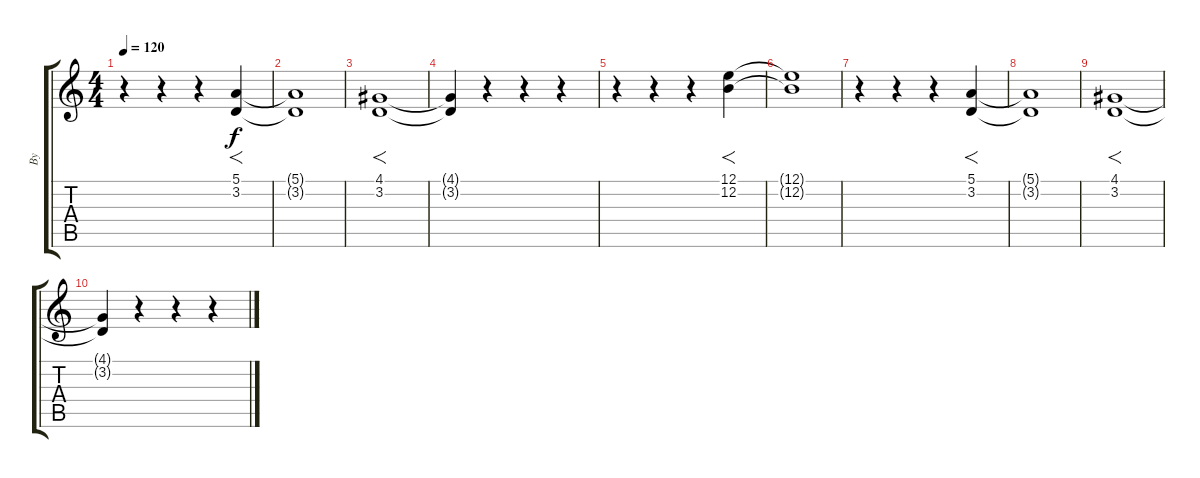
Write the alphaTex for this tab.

\track ("By" "By") {instrument tremolostrings}
\staff {score tabs}
\tuning (E4 B3 G3 D3 A2 E2) {hide}
\ts (4 4)
\tempo 120
\clef g2
\ks c
r.4{dy f} r.4 r.4 (5.1 3.2).4{f} |
(5.1{t} 3.2{t}).1 |
(4.1 3.2).1{f} |
(4.1{t} 3.2{t}).4 r.4 r.4 r.4 |
r.4 r.4 r.4 (12.1 12.2).4{f} |
(12.1{t} 12.2{t}).1 |
r.4 r.4 r.4 (5.1 3.2).4{f volume 8} |
(5.1{t} 3.2{t}).1 |
(4.1 3.2).1{f volume 6} |
(4.1{t} 3.2{t}).4 r.4 r.4 r.4
